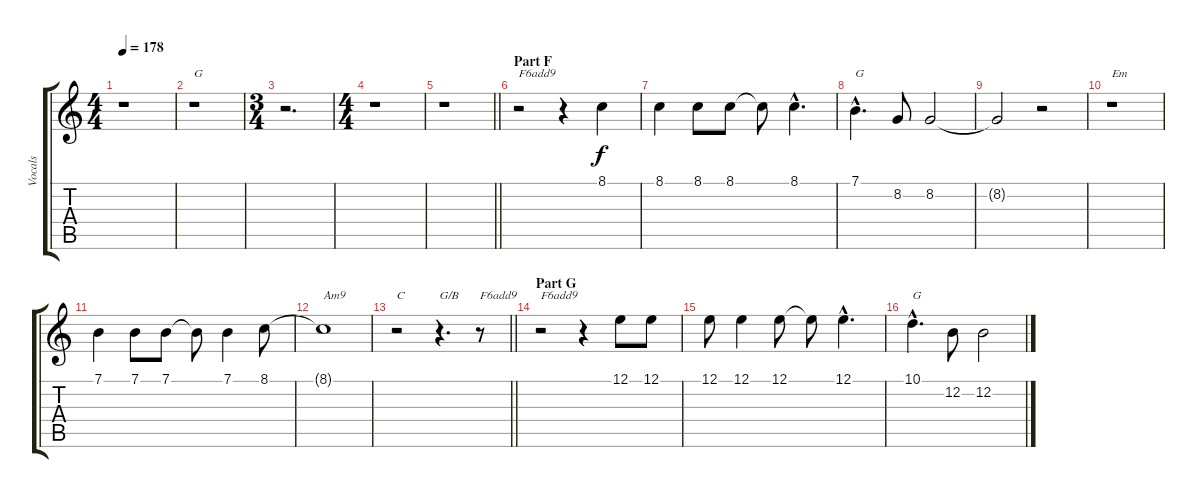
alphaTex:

\track ("Vocals" "Vocals") {instrument trumpet}
\staff {score tabs}
\tuning (E4 B3 G3 D3 A2 E2) {hide}
\ts (4 4)
\tempo 178
\clef g2
\ks c
r.1{dy f} |
r.1{txt "G"} |
\ts (3 4)
r.2{d} |
\ts (4 4)
r.1 |
\barLineRight lightlight
r.1 |
\section ("" "Part F")
r.2{txt "F6add9"} r.4 8.1.4 |
8.1.4 8.1.8 8.1.8 8.1{t}.8 8.1{hac}.4{d} |
7.1{hac}.4{d txt "G"} 8.2.8 8.2.2 |
8.2{t}.2 r.2 |
r.1{txt "Em"} |
7.1.4 7.1.8 7.1.8 7.1{t}.8 7.1.4 8.1.8 |
8.1{t}.1{txt "Am9"} |
\barLineRight lightlight
r.2{txt "C"} r.4{d txt "G/B"} r.8{txt "F6add9"} |
\section ("" "Part G")
r.2{txt "F6add9"} r.4 12.1.8 12.1.8 |
12.1.8 12.1.4 12.1.8 12.1{t}.8 12.1{hac}.4{d} |
10.1{hac}.4{d txt "G"} 12.2.8 12.2.2
